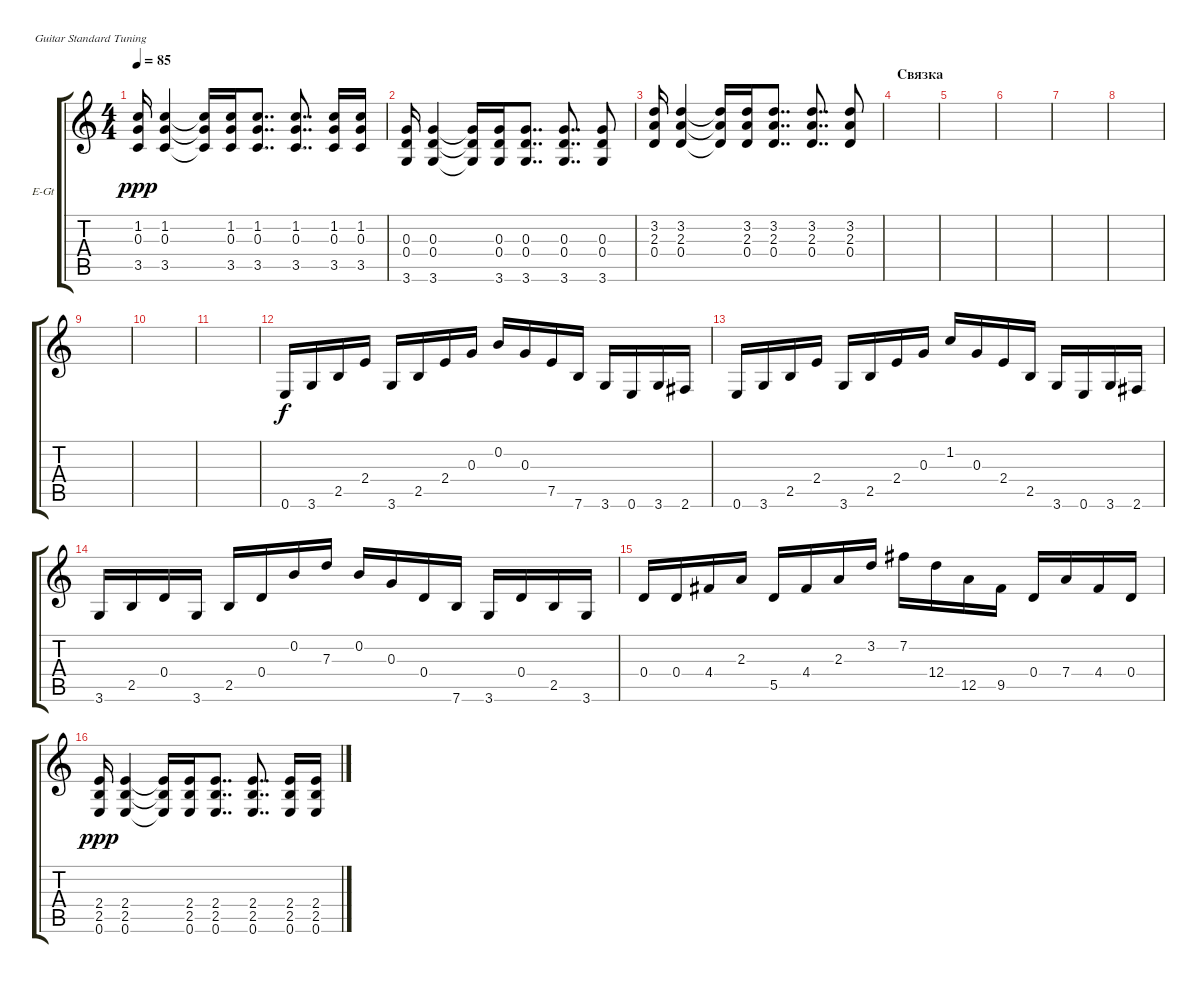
\defaultSystemsLayout 4
\bracketExtendMode groupsimilarinstruments
\firstSystemTrackNameOrientation horizontal
\otherSystemsTrackNameOrientation horizontal
\track ("Electric Guitar" "E-Gt") {instrument distortionguitar}
\staff {score tabs}
\tuning (E4 B3 G3 D3 A2 E2)
\ts (4 4)
\tempo 85
\clef g2
\ks c
(3.5 0.3 1.2).16{dy ppp} (3.5 0.3 1.2).4 (3.5{t} 0.3{t} 1.2{t}).16 (3.5 0.3 1.2).16 (3.5 0.3 1.2).8{dd} (3.5 0.3 1.2).8{dd} (3.5 0.3 1.2).16 (3.5 0.3 1.2).16 |
(3.6 0.4 0.3).16 (3.6 0.4 0.3).4 (3.6{t} 0.4{t} 0.3{t}).16 (3.6 0.4 0.3).16 (3.6 0.4 0.3).8{dd} (3.6 0.4 0.3).8{dd} (3.6 0.4 0.3).8 |
(0.4 2.3 3.2).16 (0.4 2.3 3.2).4 (0.4{t} 2.3{t} 3.2{t}).16 (0.4 2.3 3.2).16 (0.4 2.3 3.2).8{dd} (0.4 2.3 3.2).8{dd} (0.4 2.3 3.2).8 |
\section ("" "Связка")
|
|
|
|
|
|
|
|
0.6.16{dy f} 3.6.16 2.5.16 2.4.16 3.6.16 2.5.16 2.4.16 0.3.16 0.2.16 0.3.16 7.5.16 7.6.16 3.6.16 0.6.16 3.6.16 2.6.16 |
0.6.16 3.6.16 2.5.16 2.4.16 3.6.16 2.5.16 2.4.16 0.3.16 1.2.16 0.3.16 2.4.16 2.5.16 3.6.16 0.6.16 3.6.16 2.6.16 |
3.6.16 2.5.16 0.4.16 3.6.16 2.5.16 0.4.16 0.2.16 7.3.16 0.2.16 0.3.16 0.4.16 7.6.16 3.6.16 0.4.16 2.5.16 3.6.16 |
0.4.16 0.4.16 4.4.16 2.3.16 5.5.16 4.4.16 2.3.16 3.2.16 7.2.16 12.4.16 12.5.16 9.5.16 0.4.16 7.4.16 4.4.16 0.4.16 |
(0.6 2.5 2.4).16{dy ppp} (0.6 2.5 2.4).4 (0.6{t} 2.5{t} 2.4{t}).16 (0.6 2.5 2.4).16 (0.6 2.5 2.4).8{dd} (0.6 2.5 2.4).8{dd} (0.6 2.5 2.4).16 (0.6 2.5 2.4).16
